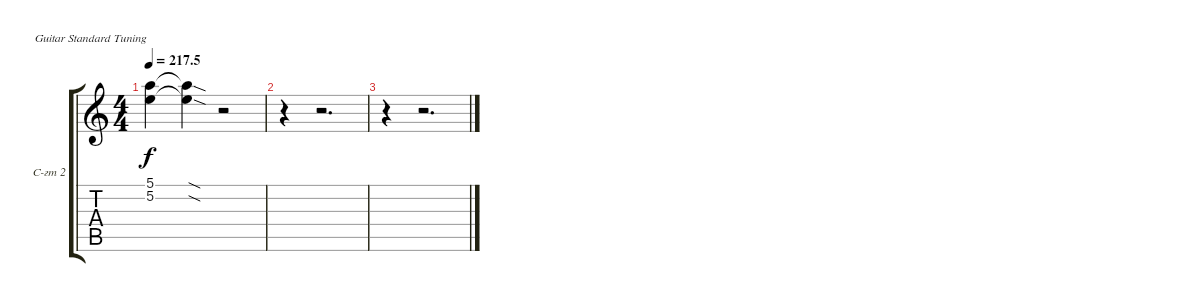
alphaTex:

\bracketExtendMode groupsimilarinstruments
\firstSystemTrackNameOrientation horizontal
\otherSystemsTrackNameOrientation horizontal
\track ("Гитара II" "С-гт 2") {instrument distortionguitar}
\staff {score tabs}
\tuning (E4 B3 G3 D3 A2 E2)
\ts (4 4)
\tempo
217.5
\accidentals auto
\clef g2
\ottava regular
\simile none
\ks c
(5.1 5.2).4{dy f} (5.1{sod t} 5.2{sod t}).4 r.2 |
r.4 r.2{d} |
r.4 r.2{d}
